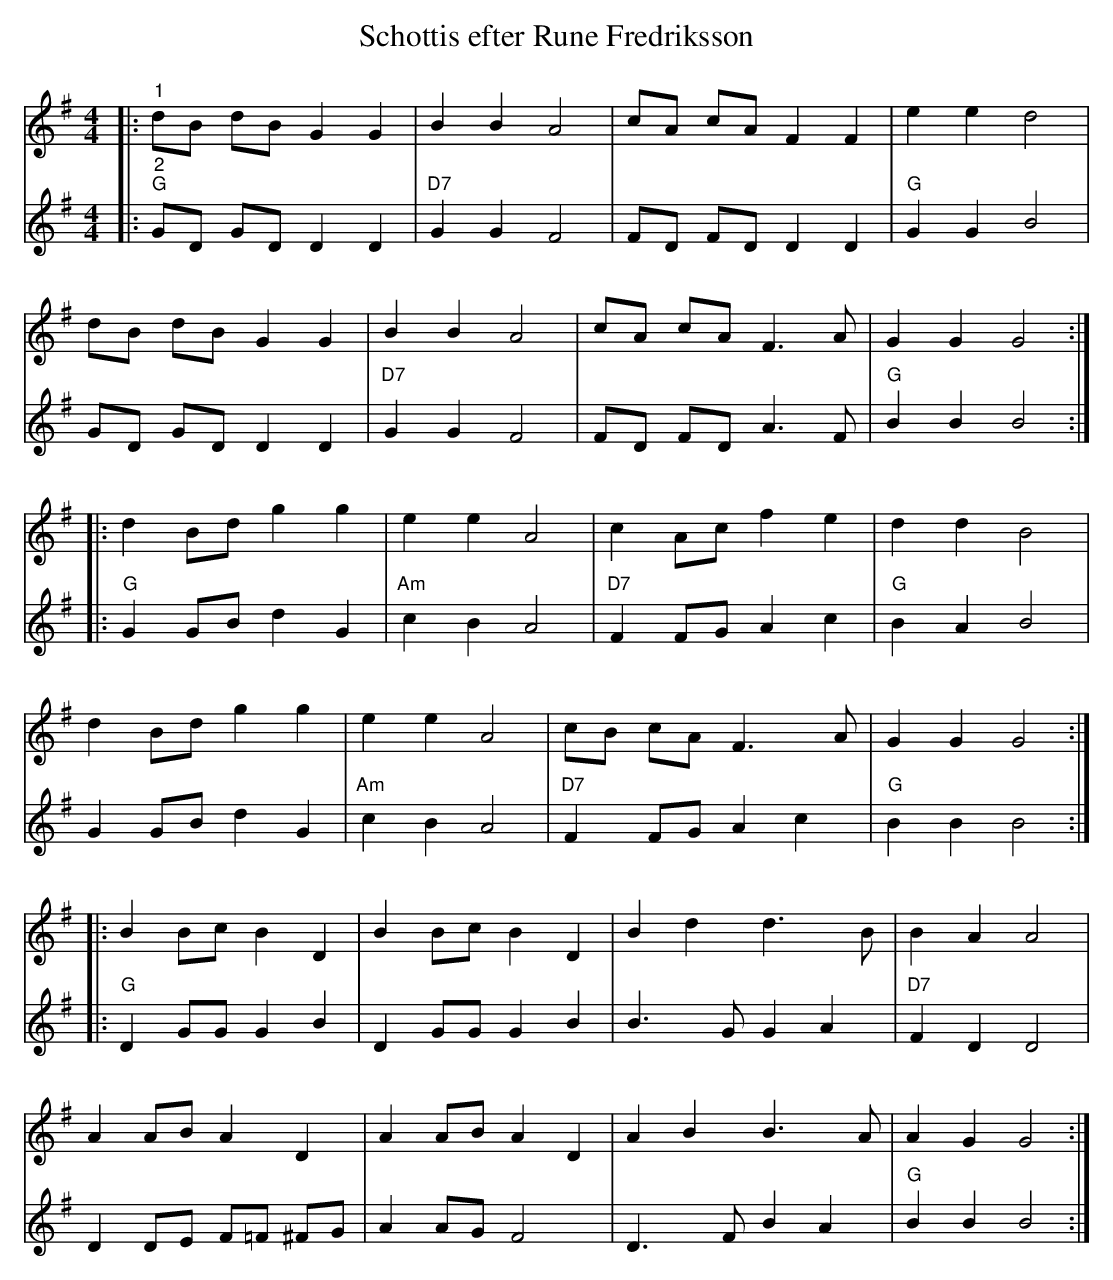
X:1
T:Schottis efter Rune Fredriksson
L:1/4
M:4/4
K:G
V:1
|:"^1" d/B/ d/B/ G G | B B A2 | c/A/ c/A/ F F | e e d2 |
d/B/ d/B/ G G | B B A2 | c/A/ c/A/ F3/2 A/ | G G G2 ::
d B/d/ g g | e e A2 | c A/c/ f e | d d B2 |
d B/d/ g g | e e A2 | c/B/ c/A/ F3/2 A/ | G G G2 ::
B B/c/ B D | B B/c/ B D | B d d3/2 B/ | B A A2 |
A A/B/ A D | A A/B/ A D | A B B3/2 A/ | A G G2 :|
V:2
|:"^2""G" G/D/ G/D/ D D |"D7" G G F2 | F/D/ F/D/ D D |"G" G G B2 |
G/D/ G/D/ D D |"D7" G G F2 | F/D/ F/D/ A3/2 F/ |"G" B B B2 ::
"G" G G/B/ d G |"Am" c B A2 |"D7" F F/G/ A c |"G" B A B2 |
G G/B/ d G |"Am" c B A2 |"D7" F F/G/ A c |"G" B B B2 ::
"G" D G/G/ G B | D G/G/ G B | B3/2 G/ G A |"D7" F D D2 |
D D/E/ F/=F/ ^F/G/ | A A/G/ F2 | D3/2 F/ B A |"G" B B B2 :|
